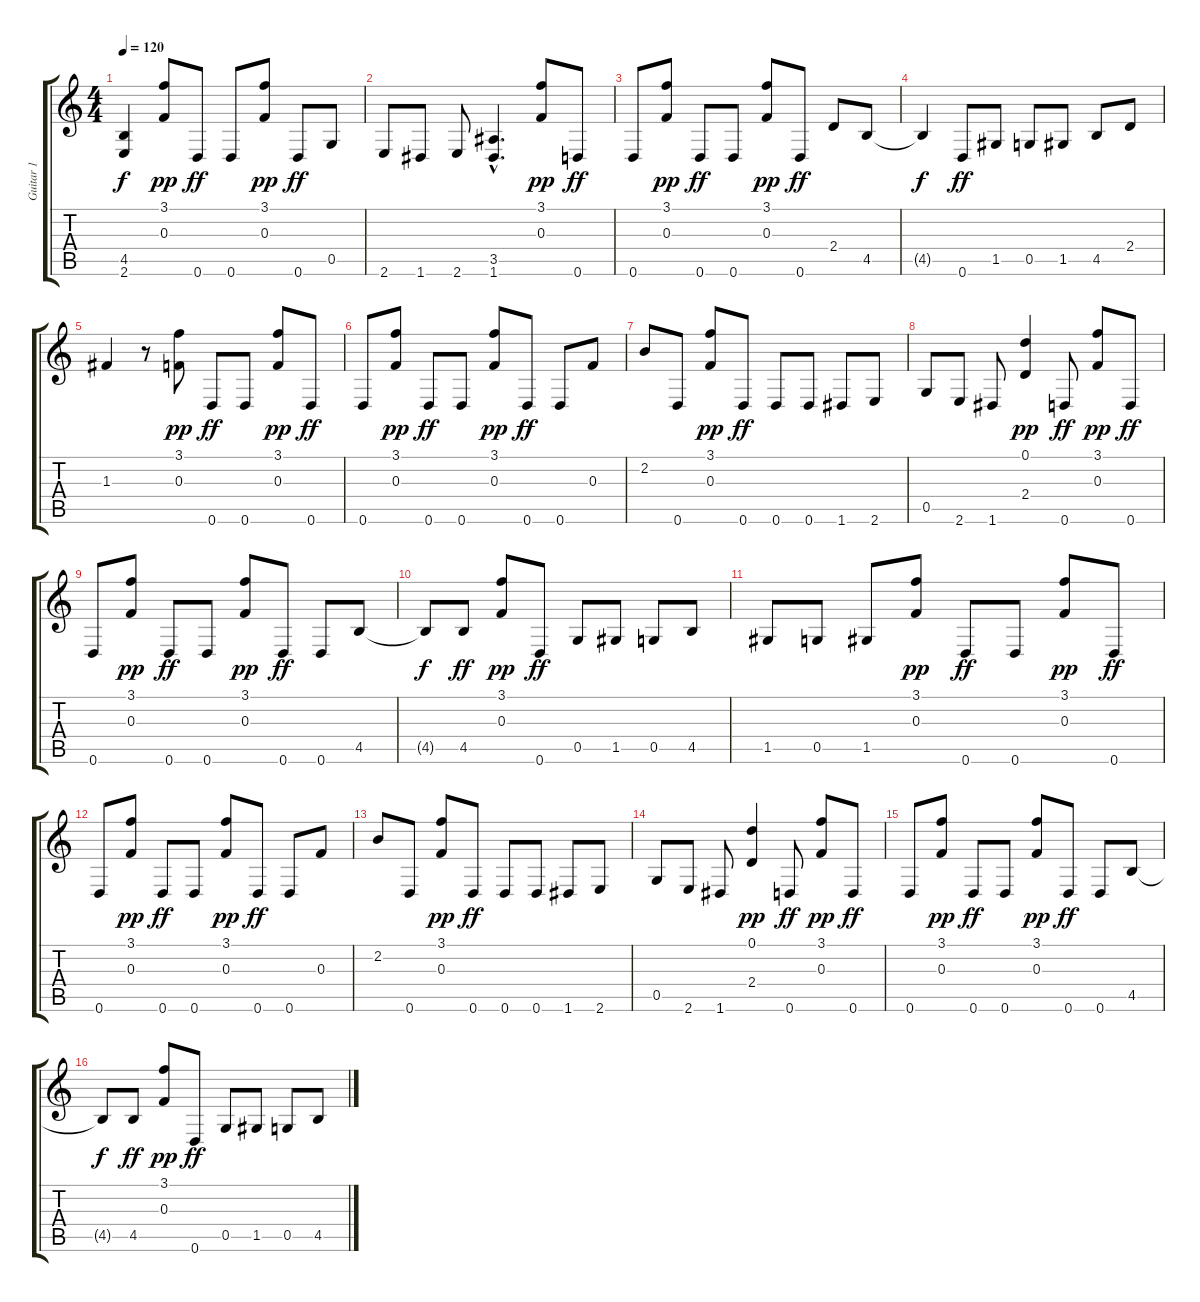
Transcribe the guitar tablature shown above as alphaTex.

\track ("Guitar 1" "Guitar 1") {instrument acousticguitarnylon}
\staff {score tabs}
\tuning (D4 A3 F3 C3 G2 D2) {hide}
\ts (4 4)
\tempo 120
\clef g2
\ks c
(4.5{t} 2.6{t}).4{dy f} (3.1 0.3).8{dy pp} 0.6.8{dy ff} 0.6.8 (3.1 0.3).8{dy pp} 0.6.8{dy ff} 0.5.8 |
2.6.8 1.6.8 2.6.8 (3.5{hac} 1.6{hac}).4{d} (3.1 0.3).8{dy pp} 0.6.8{dy ff} |
0.6.8 (3.1 0.3).8{dy pp} 0.6.8{dy ff} 0.6.8 (3.1 0.3).8{dy pp} 0.6.8{dy ff} 2.4.8 4.5.8 |
4.5{t}.4{dy f} 0.6.8{dy ff} 1.5.8 0.5.8 1.5.8 4.5.8 2.4.8 |
1.3.4 r.8 (3.1 0.3).8{dy pp} 0.6.8{dy ff} 0.6.8 (3.1 0.3).8{dy pp} 0.6.8{dy ff} |
0.6.8 (3.1 0.3).8{dy pp} 0.6.8{dy ff} 0.6.8 (3.1 0.3).8{dy pp} 0.6.8{dy ff} 0.6.8 0.3.8 |
2.2.8 0.6.8 (3.1 0.3).8{dy pp} 0.6.8{dy ff} 0.6.8 0.6.8 1.6.8 2.6.8 |
0.5.8 2.6.8 1.6.8 (0.1 2.4).4{dy pp} 0.6.8{dy ff} (3.1 0.3).8{dy pp} 0.6.8{dy ff} |
0.6.8 (3.1 0.3).8{dy pp} 0.6.8{dy ff} 0.6.8 (3.1 0.3).8{dy pp} 0.6.8{dy ff} 0.6.8 4.5.8 |
4.5{t}.8{dy f} 4.5.8{dy ff} (3.1 0.3).8{dy pp} 0.6.8{dy ff} 0.5.8 1.5.8 0.5.8 4.5.8 |
1.5.8 0.5.8 1.5.8 (3.1 0.3).8{dy pp} 0.6.8{dy ff} 0.6.8 (3.1 0.3).8{dy pp} 0.6.8{dy ff} |
0.6.8 (3.1 0.3).8{dy pp} 0.6.8{dy ff} 0.6.8 (3.1 0.3).8{dy pp} 0.6.8{dy ff} 0.6.8 0.3.8 |
2.2.8 0.6.8 (3.1 0.3).8{dy pp} 0.6.8{dy ff} 0.6.8 0.6.8 1.6.8 2.6.8 |
0.5.8 2.6.8 1.6.8 (0.1 2.4).4{dy pp} 0.6.8{dy ff} (3.1 0.3).8{dy pp} 0.6.8{dy ff} |
0.6.8 (3.1 0.3).8{dy pp} 0.6.8{dy ff} 0.6.8 (3.1 0.3).8{dy pp} 0.6.8{dy ff} 0.6.8 4.5.8 |
4.5{t}.8{dy f} 4.5.8{dy ff} (3.1 0.3).8{dy pp} 0.6.8{dy ff} 0.5.8 1.5.8 0.5.8 4.5.8
